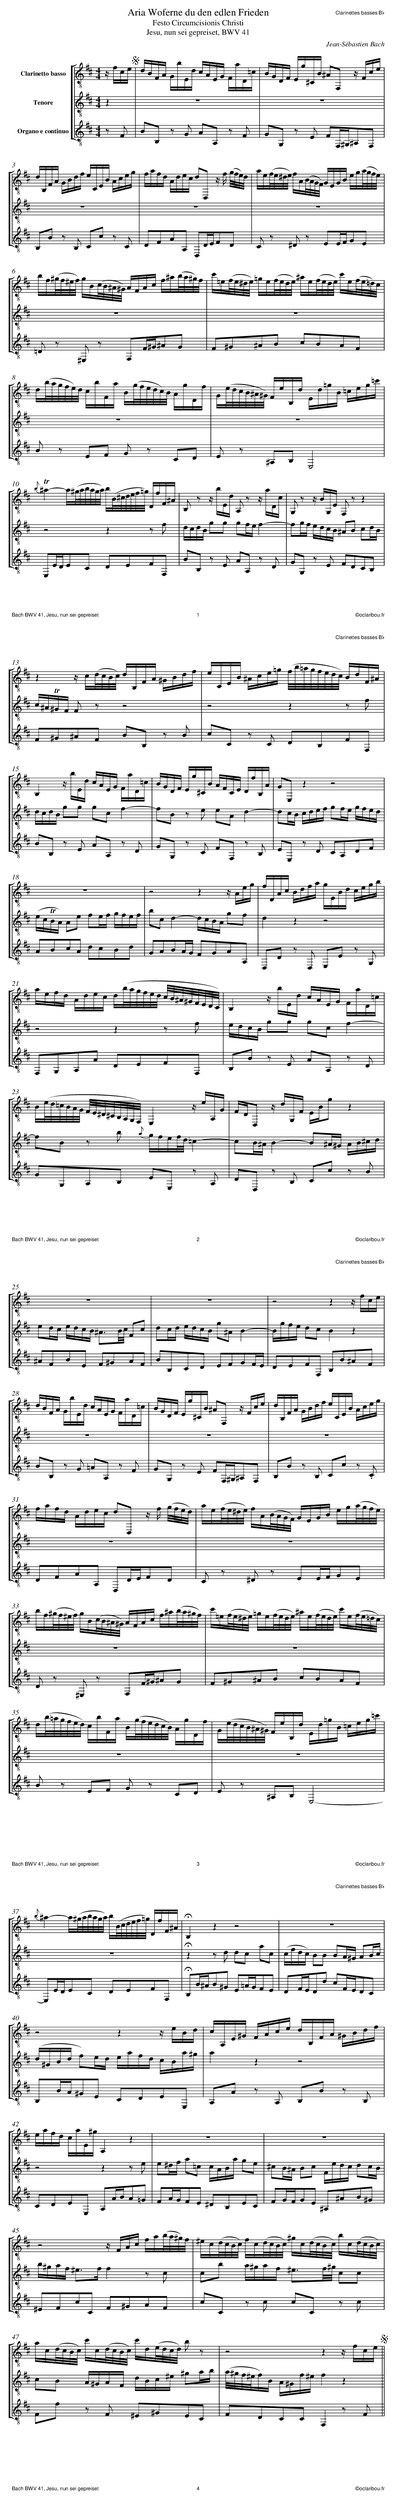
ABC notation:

X:1
T:Aria Woferne du den edlen Frieden
T:Festo Circumcisionis Christi
T:Jesu, nun sei gepreiset, BWV 41
C:Jean-Sébastien Bach
%%score [1 | 2 | 3]
L:1/16
M:4/4
K:Amin
V:1 clef=treble_8 nm="Clarinetto basso" snm=""
V:2 clef=treble_8 nm="Tenore" snm=""
V:3 clef=treble_8 nm="Organo e continuo" snm=""
V:1
[K:Bmin][M:4/4] z FCE !segno!| DB,F,A, G,BE,D CA,E,G, F,AD,=C | B,G,D,F, E,G^C,B, ^A,2F,,2 z F,CE |
DB,,F,A, G,B,DF EC,E,B, A,CEG | FAFD A,DEC D2D,,2 z F (G/2F/2E/2)D/2 | AE(F/2E/2^D/2E/2) FA,(B,/2A,/2G,/2F,/2) G,E,G,B, EG(A/2G/2F/2E/2) |
BF(^G/2F/2^E/2F/2) GB,(C/2B,/2^A,/2^G,/2) A,F,A,C F^A(B/2A/2^G/2)F/2 | c=E(F/2E/2^D/2E/2) =GE(F/2E/2D/2E/2) ^AE(F/2E/2D/2E/2) cE(F/2E/2=D/2)C/2 | D(B/2A/2G/2F/2E/2)D/2 CBF,A B,(G/2F/2E/2D/2C/2)B,/2 A,GD,F |
G,(E/2D/2C/2B,/2^A,/2^G,/2) F,EB,,D E,D=GB, =CEG=c | {B}!trill!^A4- A(^G/2A/2B/2A/2G/2A/2) B(B,/2^C/2D/2E/2F/2=G/2) D,FF,^A, | B,,2 z2 zBE,D A,,2 z2 z AD,C |
G,,2 z2 zB,G,,E, F,,2 z2 z4 | z4 z C(D/2C/2B,/2C/2) DB,,F,A, ^G,B,DF | EC,E,B, ^A,CE=G (F/2B/2=A/2G/2F/2E/2D/2C/2) B,DF,^A, |
B,,4 zBE,D CA,E,G, F,AD,=C | B,G,D,F, E,G^C,B, A,F,C,E, D,FB,,A, | G,2E,,2 z4 z8 |
z16 | z8 z4 z A,EG | FD,A,C B,DFA GE,B,D CEGB |
AEFD A,DEC D(B/2A/2G/2F/2E/2D/2 C/2B,/2^A,/2^G,/2F,/2E,/2D,/2C,/2) | B,,4 z BE,D CA,E,G, F,AD,=C | B,(E/2D/2=C/2B,/2A,/2G,/2 F,/2E,/2^D,/2^C,/2B,,/2A,,/2G,,/2F,,/2) E,,4 z EA,,G, |
F,D,D,,2 z DG,,F, E,B,G2 z4 | z16 | z16 |
z8 z4 z FCE | DB,F,A, G,BE,D CA,E,G, F,AD,=C | B,G,D,F, E,G^C,B, ^A,2F,,2 z F,CE | DB,,F,A, G,B,DF EC,E,B, A,CEG |
FAFD A,DEC D2D,,2 z F (G/2F/2E/2D/2) | AE(F/2E/2^D/2E/2) FA,(B,/2A,/2G,/2F,/2) G,E,G,B, EG(A/2G/2F/2E/2) | BF(^G/2F/2^E/2F/2) GB,(C/2B,/2^A,/2^G,/2) A,F,A,C F^A(B/2A/2^G/2F/2) |
c=E(F/2E/2^D/2E/2) =GE(F/2E/2D/2E/2) ^AE(F/2E/2D/2E/2) cE(F/2E/2=D/2C/2) | D(B/2=A/2G/2F/2E/2D/2) CBF,A B,(G/2F/2E/2D/2C/2B,/2) A,GD,F | G,(E/2D/2C/2B,/2^A,/2^G,/2) F,EB,,D E,D=GB, =CEG=c |
{B}^A4- A(^G/2A/2B/2A/2G/2A/2) B(B,/2C/2D/2E/2F/2=G/2) D,FF,^A, | !fermata!B,,4 z4 z8 | z16 |
z8 z4 z EB,D | CA,,E,^G, F,A,CE DB,,F,A, ^G,B,DF | EAFD CAE,^G A,,4 z4 |
z16 | z16 | z8 z F,A,C FA(B/2A/2^G/2)F/2 |
^EC(D/2C/2B,/2C/2) FC(D/2C/2B,/2C/2) ^GC(D/2C/2B,/2C/2) BC(D/2C/2B,/2C/2) | AC(D/2C/2B,/2C/2) cC(D/2C/2B,/2C/2) cD(E/2D/2C/2D/2) B2 z2 | z8 z4 z FCE !segno!||
V:2
[M:4/4] z4 | z16 | z16 |
z16 | z16 | z16 |
z16 | z16 | z16 |
z16 |  z8 z4 z2 E2 | CB,CA, F2F2 F2ED E4- |
E2FE DCB,A, ^G,2A,2 B,2CA, |  B,^G,!trill!^F,E, E,2 z2 z8 | z8 z4 z2 E2 |
CB,CA, F2F2 F2B,2 E4- | E2A,2 z2 D2 D2G,2 C4- |  C2B,A, B,CDE F2ED FEDC |
(DB,!trill!A,G,) G,2D2 E2DE FEDE |  A2B,2 C4- CB,A,G, F2E2 | C4 z4 z8 |
z8 z4 z2 E2 | DCB,A, F2F2 F2B,2 E4- |  E2A,2 z2 A2 {G}FEDE/C/ _B,4- |
B,2A,^G, A,4- A,2^G,^F, G,A,=B,C |  D2CB, DCB,A, ^G,3A,/B,/ E,2B,2 | C2B,C DCB,A, F2^G,2 A,4- |
A,FED C2B,2 A,4 z4 | z16 |  z16 | z16 |
z16 | z16 | z16 |
z16 | z16 | z16 |
z16 | !fermata!z4 z2 C2 C2B,2 G2B,2 |  (B,ECB,) A,2A,2 A,2G,^F, G,2A,B, |
(C^F,A,C E2)DC DGEC B,A,G^F | G4 z4 z8 | z8 z4 z2 D2 |
D2^CE G2_B,2 B,G,A,G F2D2 | =B,2A,^G, A,2B,2 E,DCB, C2B,A, | A^FGE ^D3E E4 z2 B,2 |
B,2A2 G^FGE ^D3E/^F/ B,2B,2 | B,2A,2 G,^F,G,E, CA,B,^D ^F2GA |  (G/^F/E/^D/E)A, G,^F,E^D E4 z4 ||
V:3
[M:4/4] z2 E,2 | A,2A,,2 z2 F,2 G,2G,,2 z2 E,2 | F,2F,,2 z2 D,2 E,2E,,^F,,^G,,2E,,2 |
A,,2A,2 z2 A,,2 B,,2B,2 z2 B,,2 | C,2E,2G,2G,,2 C,,2C,D,E,2C,2 | B,,2 z2 ^C,2 z2 D,2D,E,F,2D,2 |
=C,2 z2 ^D,,2 z2 E,,2E,^F,^G,2F,2 | E,2^F,2^G,2A,2 B,2A,2G,2E,2 | A,2 z2 D,2E,2 F,2 z2 B,,2C,2 |
D,2 z2 ^G,,2A,,2 D,,8 | D,,2D,C,D,2B,,2 C,2D,2E,2E,,2 | A,2A,,2 z2 D,2 G,2G,,2 z2 C,2 |
F,2F,,2 z2 D,2 E,2C,2B,,2A,,2 | E,2^F,2^G,2E,2 A,2A,,2 z2 A,2 | B,2B,,2 z2 B,,2 C,2A,,2E,2E,,2 |
A,2A,,2 z2 D,2 G,2G,,2 z2 C,2 | F,2F,,2 z2 B,,2 E,2E,,2 z2 A,,2 | D,2D,,2 z2 C,2 B,,2G,,2C,2E,2 |
G,2A,2B,2G,2 C2B,2A,2C2 | F,2G,2A,2G,F, E,2F,2G,2G,,2 | C,,2C,2 z2 C,,2 D,,2D,2 z2 F,,2 |
E,,2F,,2G,,2G,2 C,2D,2E,2E,,2 | A,,2A,2 z2 D,2 G,2G,,2 z2 C,2 | F,2F,,2G,,2A,,2 D,2D,,2 z2 G,,2 |
C,2C,,2 z2 A,,2 B,,2B,2 z2 A,2 | ^G,2E,2A,2D,2 E,2^F,2G,2E,2 | A,2A,,2B,,2C,2 D,2E,2F,2E,D, |
C,2D,2E,2E,,2 A,,2A,2^G,2E,2 | A,2A,,2 z2 F,2 =G,2G,,2 z2 E,2 | F,2F,,2 z2 D,2 E,2E,,^F,,^G,,2E,,2 | A,,2A,2 z2 A,,2 B,,2B,2 z2 .B,,2 |
C,2E,2G,2G,,2 C,,2C,D,E,2C,2 | B,,2 z2 ^C,2 z2 D,2D,E,F,2D,2 | C,2 z2 ^D,,2 z2 E,,2E,^F,^G,2F,2 |
E,2^F,2^G,2A,2 B,2A,2G,2E,2 | A,2 z2 D,2E,2 F,2 z2 B,,2C,2 | D,2 z2 ^G,,2A,,2 D,,8- |
D,,2D,C,D,2B,,2 C,2D,2E,2E,,2 | !fermata!A,,2A,^G,A,2^F,2 D,2=G,F,E,2D,2 | C,2E,D,C,2C2 B,2E,D,C,2B,,2 |
A,,2A,G,^F,2D,2 B,,2C,2D,2D,,2 | G,,2G,2 z2 G,,2 A,,2A,2 z2 A,,2 | B,,2C,2D,2D,,2 G,,2G,A,G,2=F,2 |
E,2G,F,E,2D,2 ^C,2A,,2D,2B,,2 | E,2F,E,F,2D,2 ^G,,2^G,2A,2^F,2 | ^D,2E,2B,2B,,2 E,2^F,2G,2E,2 |
B,2B,,2 z2 B,2 B,2B,,2 z2 B,2 | E,2E2 z2 E,2 ^D,2^F,2D,2B,,2 | E,2C,2B,,2B,,2 E,,4 z2 E,2 ||
